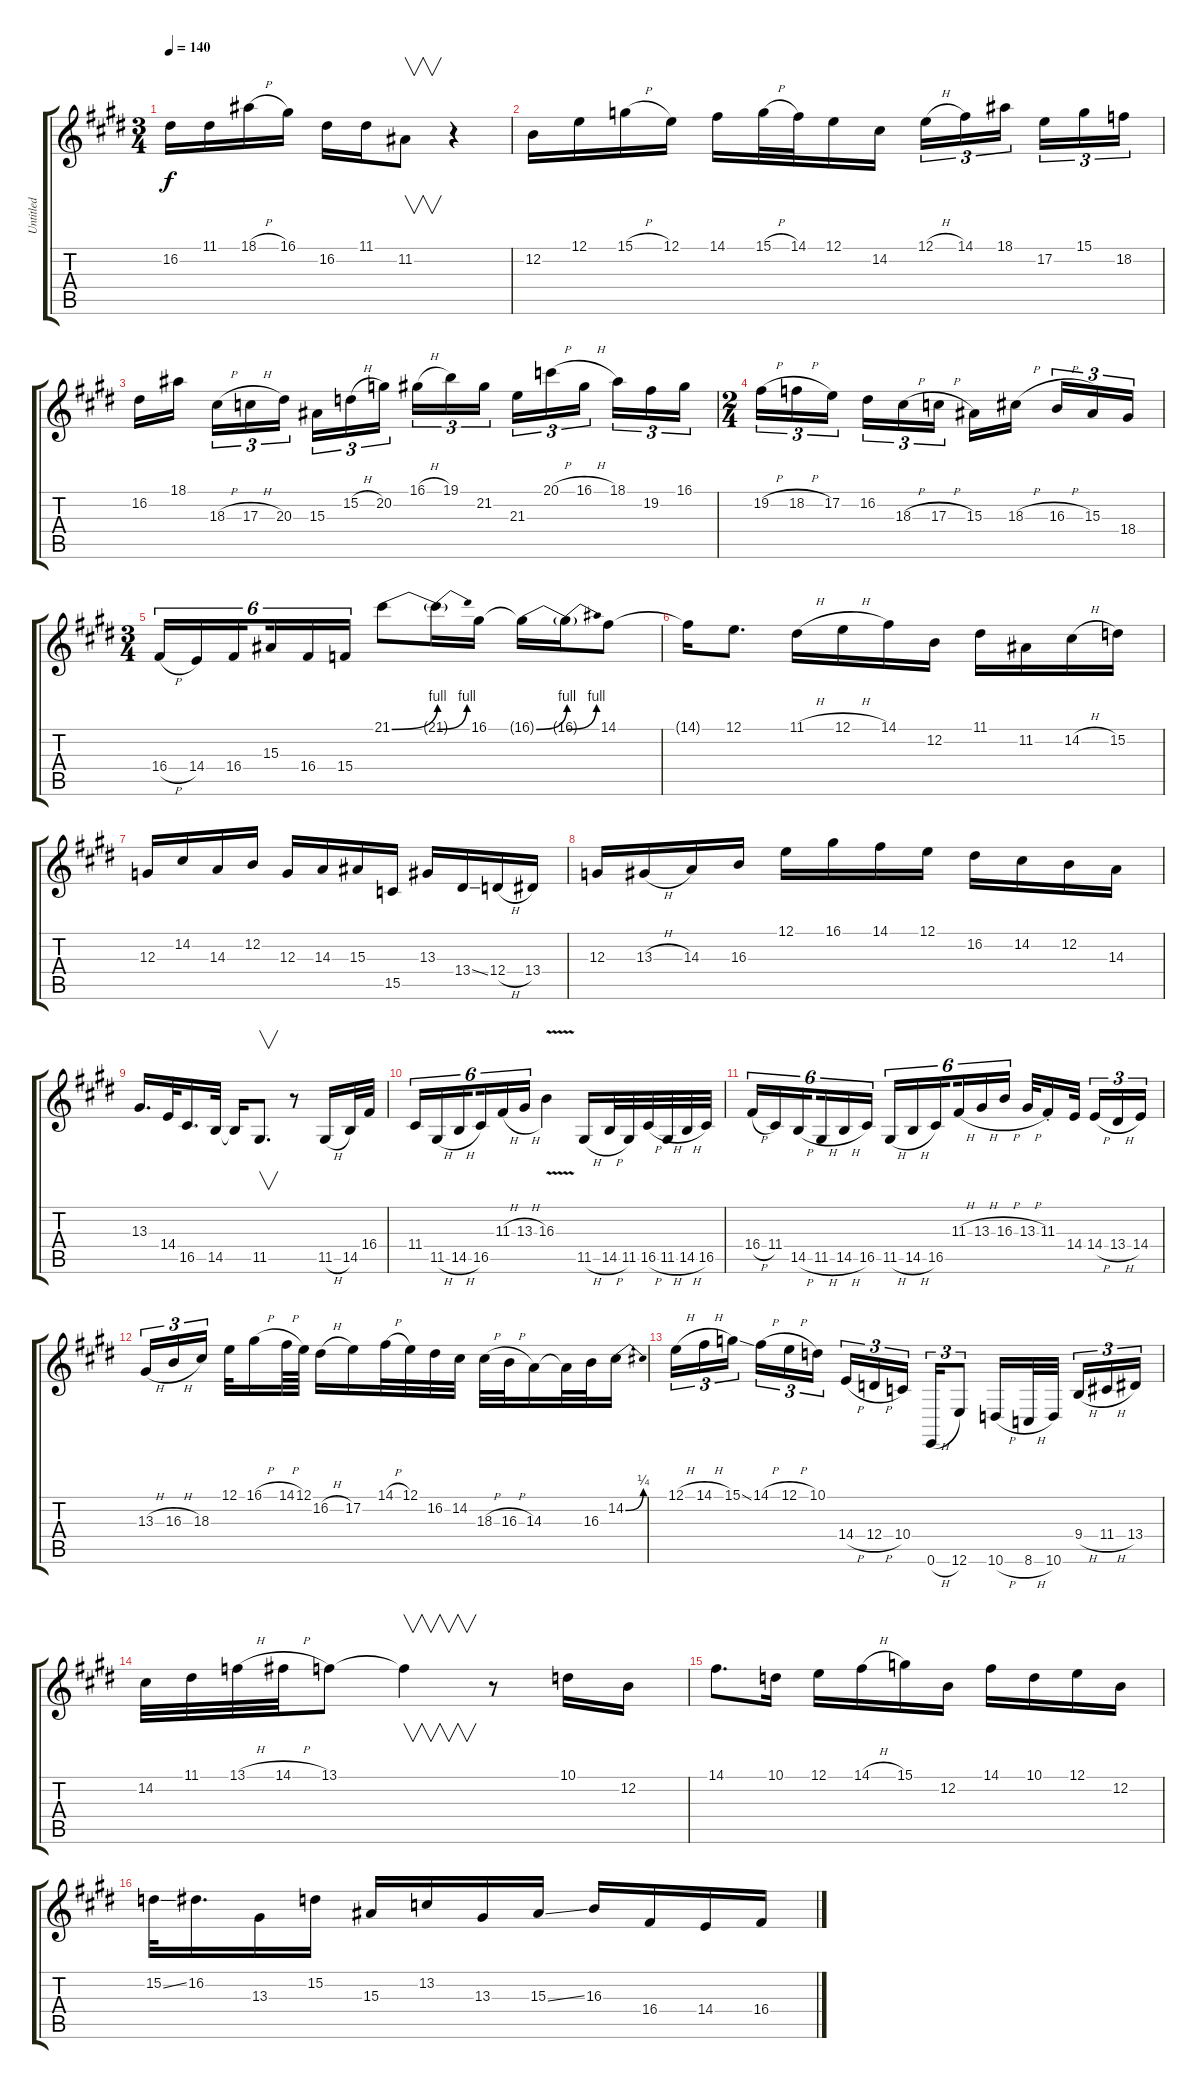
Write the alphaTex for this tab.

\track ("Untitled" "Untitled") {instrument tenorsax}
\staff {score tabs}
\tuning (E4 B3 G3 D3 A2 E2) {hide}
\ts (3 4)
\tempo 140
\clef g2
\ks c#minor
16.2.16{dy f} 11.1.16 18.1{h}.16 16.1.16 16.2.16 11.1.16 11.2.8{v} r.4 |
\ks e
12.2.16 12.1.16 15.1{h}.16 12.1.16 14.1.16 15.1{h}.32 14.1.32 12.1.16 14.2.16 12.1{h}.16{tu (3 2)} 14.1.16{tu (3 2)} 18.1.16{tu (3 2) beam splitsecondary} 17.2.16{tu (3 2)} 15.1.16{tu (3 2)} 18.2.16{tu (3 2)} |
\ks c#minor
16.2.16 18.1.16{beam splitsecondary} 18.3{h}.16{tu (3 2)} 17.3{h}.16{tu (3 2)} 20.3.16{tu (3 2)} 15.3.16{tu (3 2)} 15.2{h}.16{tu (3 2)} 20.2.16{tu (3 2) beam splitsecondary} 16.1{h}.16{tu (3 2)} 19.1.16{tu (3 2)} 21.2.16{tu (3 2)} 21.3.16{tu (3 2)} 20.1{h}.16{tu (3 2)} 16.1{h}.16{tu (3 2) beam splitsecondary} 18.1.16{tu (3 2)} 19.2.16{tu (3 2)} 16.1.16{tu (3 2)} |
\ts (2 4)
\ks e
19.2{h}.16{tu (3 2)} 18.2{h}.16{tu (3 2)} 17.2.16{tu (3 2) beam splitsecondary} 16.2.16{tu (3 2)} 18.3{h}.16{tu (3 2)} 17.3{h}.16{tu (3 2)} 15.3.16 18.3{h}.16{beam splitsecondary} 16.3{h}.16{tu (3 2)} 15.3.16{tu (3 2)} 18.4.16{tu (3 2)} |
\ts (3 4)
\ks c#minor
16.4{h}.16{tu (6 4)} 14.4.16{tu (6 4)} 16.4.16{tu (6 4) beam splitsecondary} 15.3.16{tu (6 4)} 16.4.16{tu (6 4)} 15.4.16{tu (6 4)} 21.1{be (bend 0 0 60 4)}.8 21.1{be (bend 0 0 60 4) t}.16 16.1.16 16.1{be (bend 0 0 60 4) t}.16 16.1{be (bend 0 0 60 4) t}.16 14.1.8 |
14.1{t}.16 12.1.8{d} 11.1{h}.16 12.1{h}.16 14.1.16 12.2.16 11.1.16 11.2.16 14.2{h}.16 15.2.16 |
\ks e
12.3.16 14.2.16 14.3.16 12.2.16 12.3.16 14.3.16 15.3.16 15.5.16 13.3.16 13.4{ss}.16 12.4{h}.16 13.4.16 |
\ks c#minor
12.3.16 13.3{h}.16 14.3.16 16.3.16 12.1.16 16.1.16 14.1.16 12.1.16 16.2.16 14.2.16 12.2.16 14.3.16 |
13.3.16{d} 14.4.32 16.5.16{d} 14.5.32 14.5{t}.16 11.5.8{v d} r.8 11.5{h}.16 14.5.32 16.4.32 |
\ks e
11.4.16{tu (6 4)} 11.5{h}.16{tu (6 4)} 14.5{h}.16{tu (6 4) beam splitsecondary} 16.5.16{tu (6 4)} 11.3{h}.16{tu (6 4)} 13.3{h}.16{tu (6 4)} 16.3{v}.4 11.5{h}.16 14.5{h}.32 11.5.32 16.5{h}.32 11.5{h}.32 14.5{h}.32 16.5.32 |
\ks c#minor
16.4{h}.16{tu (6 4)} 11.4.16{tu (6 4)} 14.5{h}.16{tu (6 4) beam splitsecondary} 11.5{h}.16{tu (6 4)} 14.5{h}.16{tu (6 4)} 16.5.16{tu (6 4)} 11.5{h}.16{tu (6 4)} 14.5{h}.16{tu (6 4)} 16.5.16{tu (6 4) beam splitsecondary} 11.3{h}.16{tu (6 4)} 13.3{h}.16{tu (6 4)} 16.3{h}.16{tu (6 4)} 13.3{h}.32 11.3{st}.16 14.4.32{beam splitsecondary} 14.4{h}.16{tu (3 2)} 13.4{h}.16{tu (3 2)} 14.4.16{tu (3 2)} |
\ks e
13.3{h}.16{tu (3 2)} 16.3{h}.16{tu (3 2)} 18.3.16{tu (3 2) beam splitsecondary} 12.1.32 16.1{h}.16 14.1{h}.64 12.1.64 16.2{h}.16 17.2.16 14.1{h}.32 12.1.32 16.2.32 14.2.32 18.3{h}.32 16.3{h}.32 14.3.16 14.3{t}.32 16.3.32 14.2{be (bend 0 0 60 1)}.16 |
\ks c#minor
12.1{h}.16{tu (3 2)} 14.1{h}.16{tu (3 2)} 15.1{ss}.16{tu (3 2) beam splitsecondary} 14.1{h}.16{tu (3 2)} 12.1{h}.16{tu (3 2)} 10.1.16{tu (3 2)} 14.4{h}.16{tu (3 2)} 12.4{h}.16{tu (3 2)} 10.4.16{tu (3 2) beam splitsecondary} 0.6{h}.16{tu (3 2)} 12.6.8{tu (3 2)} 10.6{h}.16 8.6{h}.32 10.6.32{beam splitsecondary} 9.4{h}.16{tu (3 2)} 11.4{h}.16{tu (3 2)} 13.4.16{tu (3 2)} |
\ks e
14.2.32 11.1.32 13.1{h}.32 14.1{h}.32 13.1.8 13.1{t}.4{v} r.8 10.1.16 12.2.16 |
\ks c#minor
14.1.8{d} 10.1.16 12.1.16 14.1{h}.16 15.1.16 12.2.16 14.1.16 10.1.16 12.1.16 12.2.16 |
15.2{ss}.32 16.2.16{d} 13.3.16 15.2.16 15.3.16 13.2.16 13.3.16 15.3{ss}.16 16.3.16 16.4.16 14.4.16 16.4.16
